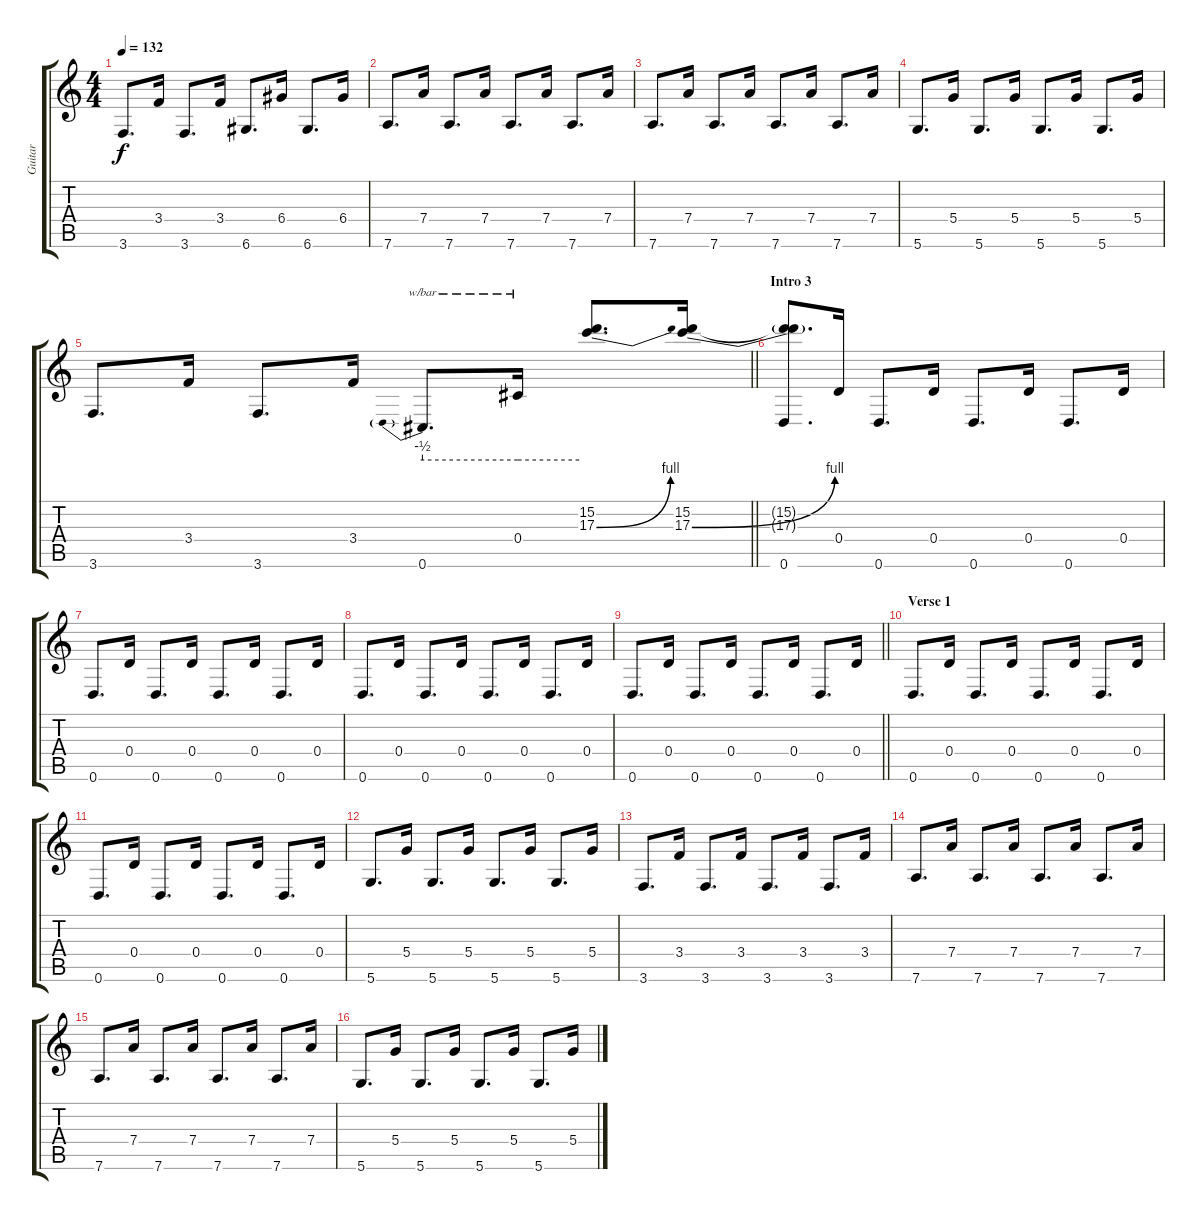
\track ("Guitar" "Guitar") {instrument distortionguitar}
\staff {score tabs}
\tuning (E4 B3 G3 D3 A2 D2) {hide}
\ts (4 4)
\tempo 132
\clef g2
\ks c
3.6.8{d dy f} 3.4.16 3.6.8{d} 3.4.16 6.6.8{d} 6.4.16 6.6.8{d} 6.4.16 |
7.6.8{d} 7.4.16 7.6.8{d} 7.4.16 7.6.8{d} 7.4.16 7.6.8{d} 7.4.16 |
7.6.8{d} 7.4.16 7.6.8{d} 7.4.16 7.6.8{d} 7.4.16 7.6.8{d} 7.4.16 |
5.6.8{d} 5.4.16 5.6.8{d} 5.4.16 5.6.8{d} 5.4.16 5.6.8{d} 5.4.16 |
\barLineRight lightlight
3.6.8{d} 3.4.16 3.6.8{d} 3.4.16 0.6.8{d tbe (predive default 0 -2 60 -2)} 0.4.16{tbe (hold default 0 -2 60 -2)} (15.2 17.3{be (bend 0 0 60 4)}).8{d beam Up} (15.2 17.3{be (bend 0 0 60 4)}).16{beam Up} |
\section ("" "Intro 3")
(15.2{t} 17.3{t} 0.6).8{d} 0.4.16 0.6.8{d} 0.4.16 0.6.8{d} 0.4.16 0.6.8{d} 0.4.16 |
0.6.8{d} 0.4.16 0.6.8{d} 0.4.16 0.6.8{d} 0.4.16 0.6.8{d} 0.4.16 |
0.6.8{d} 0.4.16 0.6.8{d} 0.4.16 0.6.8{d} 0.4.16 0.6.8{d} 0.4.16 |
\barLineRight lightlight
0.6.8{d} 0.4.16 0.6.8{d} 0.4.16 0.6.8{d} 0.4.16 0.6.8{d} 0.4.16 |
\section ("" "Verse 1")
0.6.8{d} 0.4.16 0.6.8{d} 0.4.16 0.6.8{d} 0.4.16 0.6.8{d} 0.4.16 |
0.6.8{d} 0.4.16 0.6.8{d} 0.4.16 0.6.8{d} 0.4.16 0.6.8{d} 0.4.16 |
5.6.8{d} 5.4.16 5.6.8{d} 5.4.16 5.6.8{d} 5.4.16 5.6.8{d} 5.4.16 |
3.6.8{d} 3.4.16 3.6.8{d} 3.4.16 3.6.8{d} 3.4.16 3.6.8{d} 3.4.16 |
7.6.8{d} 7.4.16 7.6.8{d} 7.4.16 7.6.8{d} 7.4.16 7.6.8{d} 7.4.16 |
7.6.8{d} 7.4.16 7.6.8{d} 7.4.16 7.6.8{d} 7.4.16 7.6.8{d} 7.4.16 |
5.6.8{d} 5.4.16 5.6.8{d} 5.4.16 5.6.8{d} 5.4.16 5.6.8{d} 5.4.16
